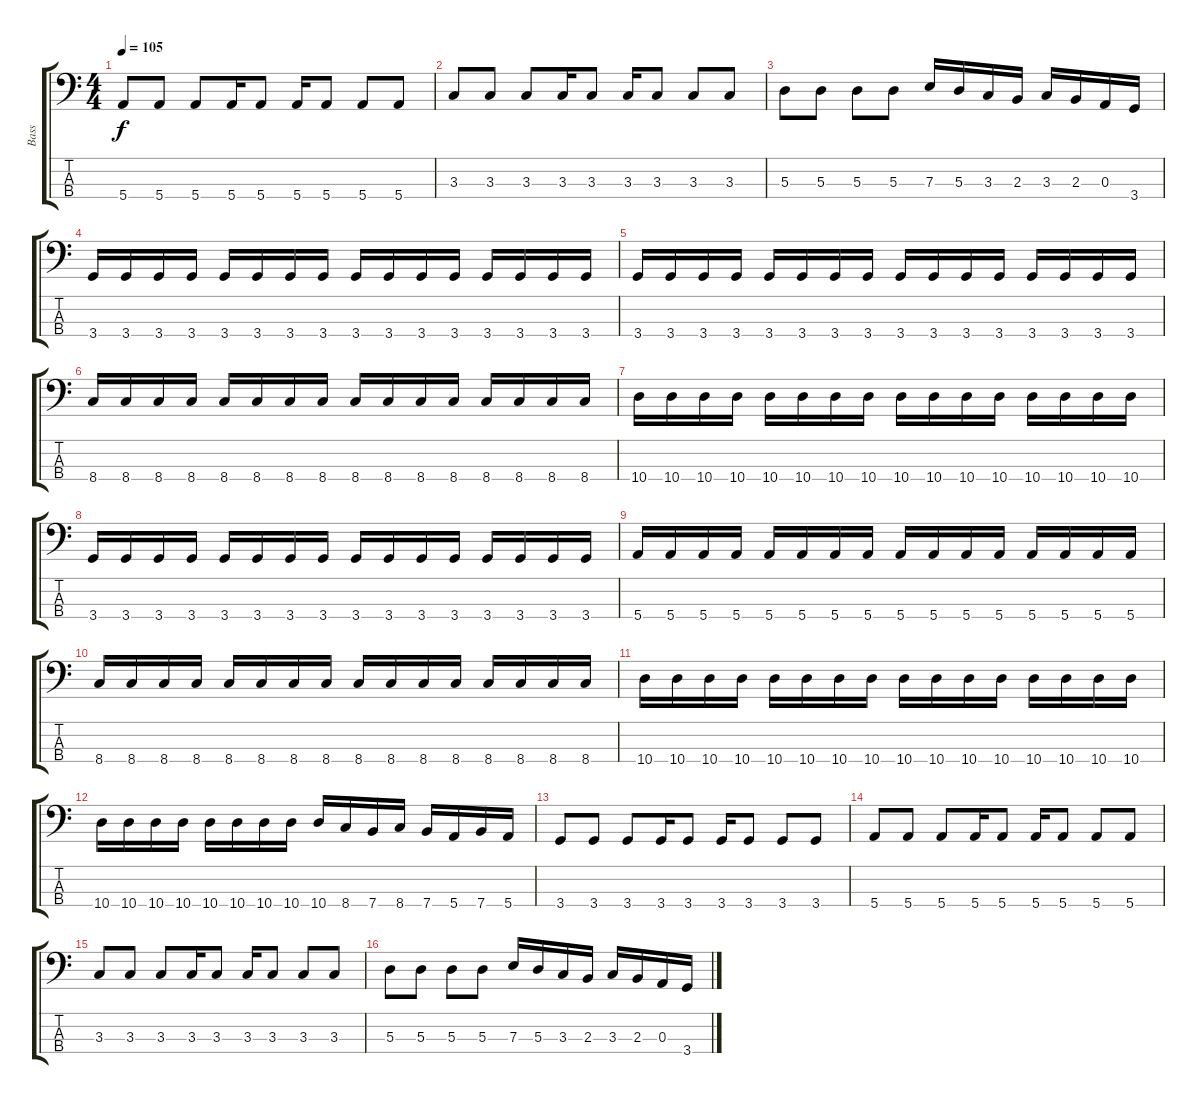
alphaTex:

\track ("Bass" "Bass") {instrument electricbasspick}
\staff {score tabs}
\tuning (G2 D2 A1 E1) {hide}
\ts (4 4)
\tempo 105
\clef f4
\ks c
5.4.8{dy f} 5.4.8 5.4.8 5.4.16 5.4.8 5.4.16 5.4.8 5.4.8 5.4.8 |
3.3.8 3.3.8 3.3.8 3.3.16 3.3.8 3.3.16 3.3.8 3.3.8 3.3.8 |
5.3.8 5.3.8 5.3.8 5.3.8 7.3.16 5.3.16 3.3.16 2.3.16 3.3.16 2.3.16 0.3.16 3.4.16 |
3.4.16 3.4.16 3.4.16 3.4.16 3.4.16 3.4.16 3.4.16 3.4.16 3.4.16 3.4.16 3.4.16 3.4.16 3.4.16 3.4.16 3.4.16 3.4.16 |
3.4.16 3.4.16 3.4.16 3.4.16 3.4.16 3.4.16 3.4.16 3.4.16 3.4.16 3.4.16 3.4.16 3.4.16 3.4.16 3.4.16 3.4.16 3.4.16 |
8.4.16 8.4.16 8.4.16 8.4.16 8.4.16 8.4.16 8.4.16 8.4.16 8.4.16 8.4.16 8.4.16 8.4.16 8.4.16 8.4.16 8.4.16 8.4.16 |
10.4.16 10.4.16 10.4.16 10.4.16 10.4.16 10.4.16 10.4.16 10.4.16 10.4.16 10.4.16 10.4.16 10.4.16 10.4.16 10.4.16 10.4.16 10.4.16 |
3.4.16 3.4.16 3.4.16 3.4.16 3.4.16 3.4.16 3.4.16 3.4.16 3.4.16 3.4.16 3.4.16 3.4.16 3.4.16 3.4.16 3.4.16 3.4.16 |
5.4.16 5.4.16 5.4.16 5.4.16 5.4.16 5.4.16 5.4.16 5.4.16 5.4.16 5.4.16 5.4.16 5.4.16 5.4.16 5.4.16 5.4.16 5.4.16 |
8.4.16 8.4.16 8.4.16 8.4.16 8.4.16 8.4.16 8.4.16 8.4.16 8.4.16 8.4.16 8.4.16 8.4.16 8.4.16 8.4.16 8.4.16 8.4.16 |
10.4.16 10.4.16 10.4.16 10.4.16 10.4.16 10.4.16 10.4.16 10.4.16 10.4.16 10.4.16 10.4.16 10.4.16 10.4.16 10.4.16 10.4.16 10.4.16 |
10.4.16 10.4.16 10.4.16 10.4.16 10.4.16 10.4.16 10.4.16 10.4.16 10.4.16 8.4.16 7.4.16 8.4.16 7.4.16 5.4.16 7.4.16 5.4.16 |
3.4.8 3.4.8 3.4.8 3.4.16 3.4.8 3.4.16 3.4.8 3.4.8 3.4.8 |
5.4.8 5.4.8 5.4.8 5.4.16 5.4.8 5.4.16 5.4.8 5.4.8 5.4.8 |
3.3.8 3.3.8 3.3.8 3.3.16 3.3.8 3.3.16 3.3.8 3.3.8 3.3.8 |
5.3.8 5.3.8 5.3.8 5.3.8 7.3.16 5.3.16 3.3.16 2.3.16 3.3.16 2.3.16 0.3.16 3.4.16
